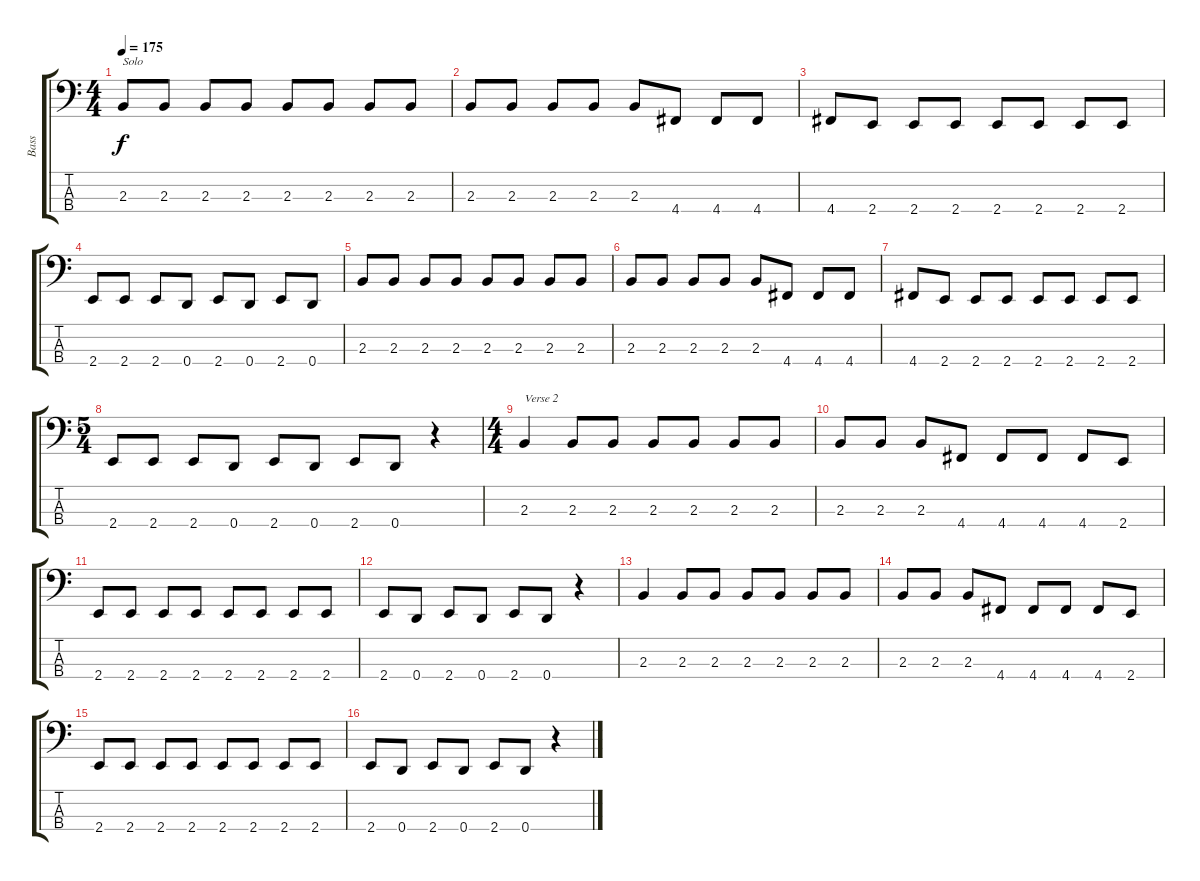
\track ("Bass" "Bass") {instrument electricbasspick}
\staff {score tabs}
\tuning (G2 D2 A1 D1) {hide}
\ts (4 4)
\tempo 175
\clef f4
\ks c
2.3.8{txt "Solo" dy f} 2.3.8 2.3.8 2.3.8 2.3.8 2.3.8 2.3.8 2.3.8 |
2.3.8 2.3.8 2.3.8 2.3.8 2.3.8 4.4.8 4.4.8 4.4.8 |
4.4.8 2.4.8 2.4.8 2.4.8 2.4.8 2.4.8 2.4.8 2.4.8 |
2.4.8 2.4.8 2.4.8 0.4.8 2.4.8 0.4.8 2.4.8 0.4.8 |
2.3.8 2.3.8 2.3.8 2.3.8 2.3.8 2.3.8 2.3.8 2.3.8 |
2.3.8 2.3.8 2.3.8 2.3.8 2.3.8 4.4.8 4.4.8 4.4.8 |
4.4.8 2.4.8 2.4.8 2.4.8 2.4.8 2.4.8 2.4.8 2.4.8 |
\ts (5 4)
2.4.8 2.4.8 2.4.8 0.4.8 2.4.8 0.4.8 2.4.8 0.4.8 r.4 |
\ts (4 4)
2.3.4{txt "Verse 2"} 2.3.8 2.3.8 2.3.8 2.3.8 2.3.8 2.3.8 |
2.3.8 2.3.8 2.3.8 4.4.8 4.4.8 4.4.8 4.4.8 2.4.8 |
2.4.8 2.4.8 2.4.8 2.4.8 2.4.8 2.4.8 2.4.8 2.4.8 |
2.4.8 0.4.8 2.4.8 0.4.8 2.4.8 0.4.8 r.4 |
2.3.4 2.3.8 2.3.8 2.3.8 2.3.8 2.3.8 2.3.8 |
2.3.8 2.3.8 2.3.8 4.4.8 4.4.8 4.4.8 4.4.8 2.4.8 |
2.4.8 2.4.8 2.4.8 2.4.8 2.4.8 2.4.8 2.4.8 2.4.8 |
2.4.8 0.4.8 2.4.8 0.4.8 2.4.8 0.4.8 r.4
